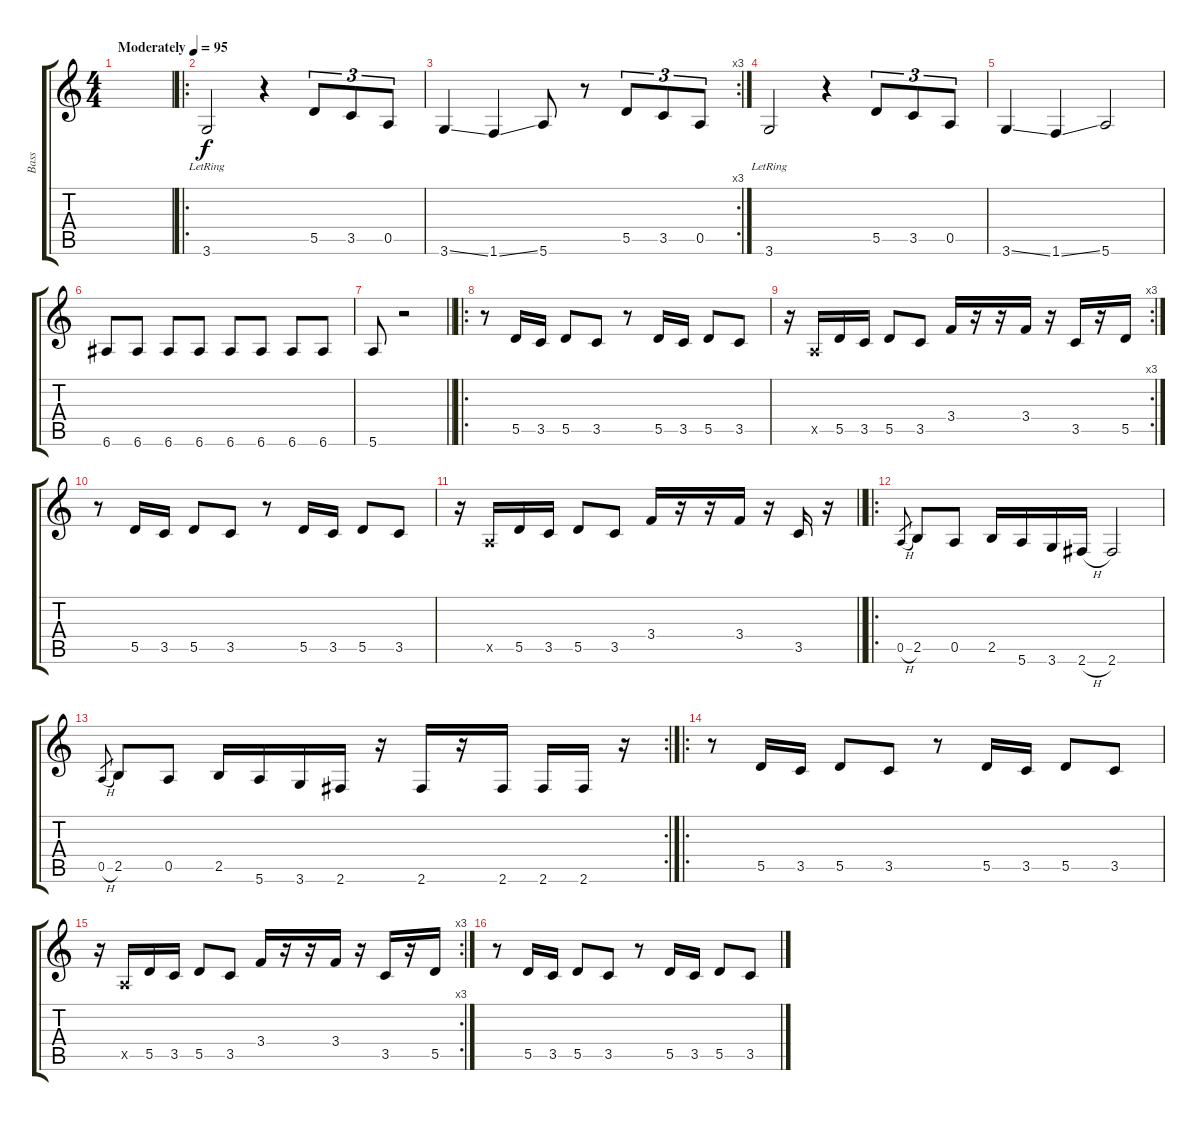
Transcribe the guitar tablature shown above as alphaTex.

\track ("Bass" "Bass") {instrument electricbassfinger}
\staff {score tabs}
\tuning (E4 B3 G3 D3 A2 E2) {hide}
\ts (4 4)
\tempo (95 "Moderately")
\clef g2
\ks c
|
\ro
3.6{lr}.2 r.4 5.5.8{tu (3 2)} 3.5.8{tu (3 2)} 0.5.8{tu (3 2)} |
\rc 3
3.6{ss}.4 1.6{ss}.4 5.6.8 r.8 5.5.8{tu (3 2)} 3.5.8{tu (3 2)} 0.5.8{tu (3 2)} |
3.6{lr}.2 r.4 5.5.8{tu (3 2)} 3.5.8{tu (3 2)} 0.5.8{tu (3 2)} |
3.6{ss}.4 1.6{ss}.4 5.6.2 |
6.6.8 6.6.8 6.6.8 6.6.8 6.6.8 6.6.8 6.6.8 6.6.8 |
\barLineRight lightlight
5.6.8 r.2 |
\ro
r.8 5.5.16 3.5.16 5.5.8 3.5.8 r.8 5.5.16 3.5.16 5.5.8 3.5.8 |
\rc 3
r.16 0.5{x}.16 5.5.16 3.5.16 5.5.8 3.5.8 3.4.16 r.16 r.16 3.4.16 r.16 3.5.16 r.16 5.5.16 |
r.8 5.5.16 3.5.16 5.5.8 3.5.8 r.8 5.5.16 3.5.16 5.5.8 3.5.8 |
\barLineRight lightlight
r.16 0.5{x}.16 5.5.16 3.5.16 5.5.8 3.5.8 3.4.16 r.16 r.16 3.4.16 r.16 3.5.16 r.16 |
\ro
0.5{h}.8{gr} 2.5.8 0.5.8 2.5.16 5.6.16 3.6.16 2.6{h}.16 2.6.2 |
\rc 2
0.5{h}.8{gr} 2.5.8 0.5.8 2.5.16 5.6.16 3.6.16 2.6.16 r.16 2.6.16 r.16 2.6.16 2.6.16 2.6.16 r.16 |
\ro
r.8 5.5.16 3.5.16 5.5.8 3.5.8 r.8 5.5.16 3.5.16 5.5.8 3.5.8 |
\rc 3
r.16 0.5{x}.16 5.5.16 3.5.16 5.5.8 3.5.8 3.4.16 r.16 r.16 3.4.16 r.16 3.5.16 r.16 5.5.16 |
r.8 5.5.16 3.5.16 5.5.8 3.5.8 r.8 5.5.16 3.5.16 5.5.8 3.5.8
